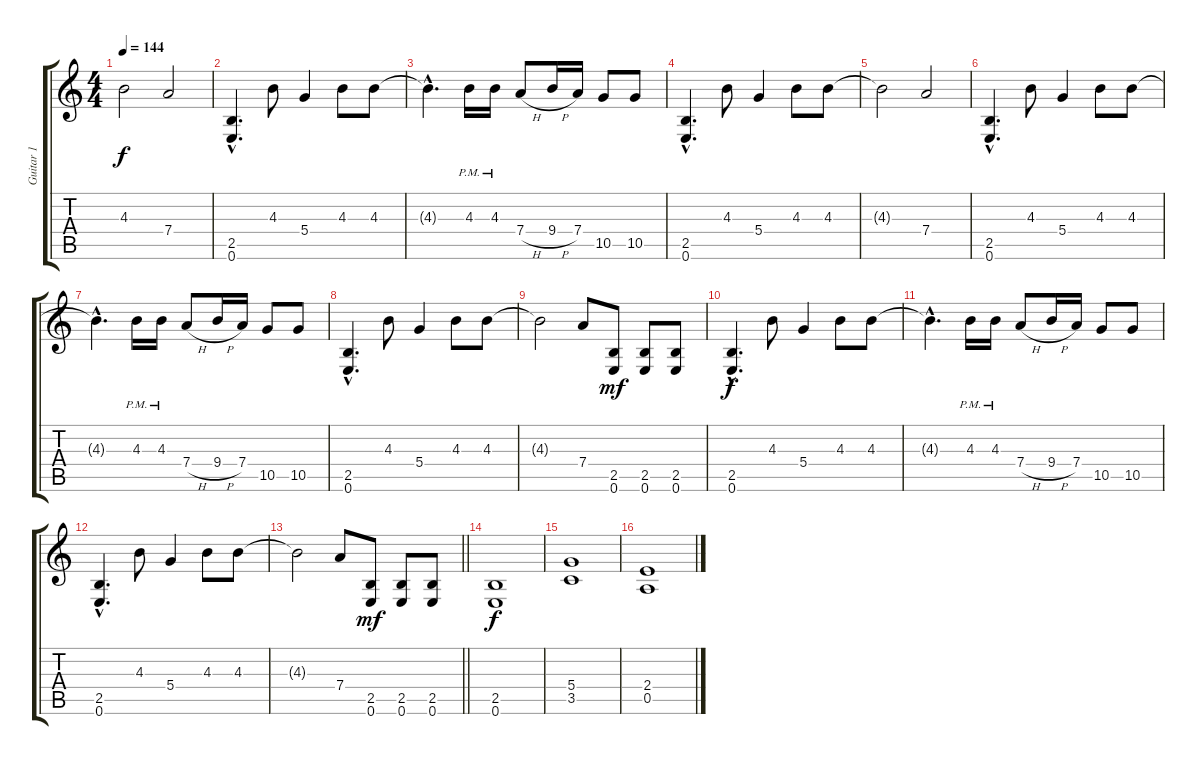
\track ("Guitar 1" "Guitar 1") {instrument distortionguitar}
\staff {score tabs}
\tuning (E4 B3 G3 D3 A2 E2) {hide}
\ts (4 4)
\tempo 144
\clef g2
\ks c
4.3{t}.2{dy f} 7.4.2 |
(2.5{hac} 0.6{hac}).4{d} 4.3.8 5.4.4 4.3.8 4.3.8 |
4.3{hac t}.4{d} 4.3{pm}.16 4.3{pm}.16 7.4{h}.8 9.4{h}.16 7.4.16 10.5.8 10.5.8 |
(2.5{hac} 0.6{hac}).4{d} 4.3.8 5.4.4 4.3.8 4.3.8 |
4.3{t}.2 7.4.2 |
(2.5{hac} 0.6{hac}).4{d} 4.3.8 5.4.4 4.3.8 4.3.8 |
4.3{hac t}.4{d} 4.3{pm}.16 4.3{pm}.16 7.4{h}.8 9.4{h}.16 7.4.16 10.5.8 10.5.8 |
(2.5{hac} 0.6{hac}).4{d} 4.3.8 5.4.4 4.3.8 4.3.8 |
4.3{t}.2 7.4.8 (2.5 0.6).8{dy mf} (2.5 0.6).8 (2.5 0.6).8 |
(2.5{hac} 0.6{hac}).4{d dy f} 4.3.8 5.4.4 4.3.8 4.3.8 |
4.3{hac t}.4{d} 4.3{pm}.16 4.3{pm}.16 7.4{h}.8 9.4{h}.16 7.4.16 10.5.8 10.5.8 |
(2.5{hac} 0.6{hac}).4{d} 4.3.8 5.4.4 4.3.8 4.3.8 |
\barLineRight lightlight
4.3{t}.2 7.4.8 (2.5 0.6).8{dy mf} (2.5 0.6).8 (2.5 0.6).8 |
(2.5 0.6).1{dy f} |
(5.4 3.5).1 |
(2.4 0.5).1
